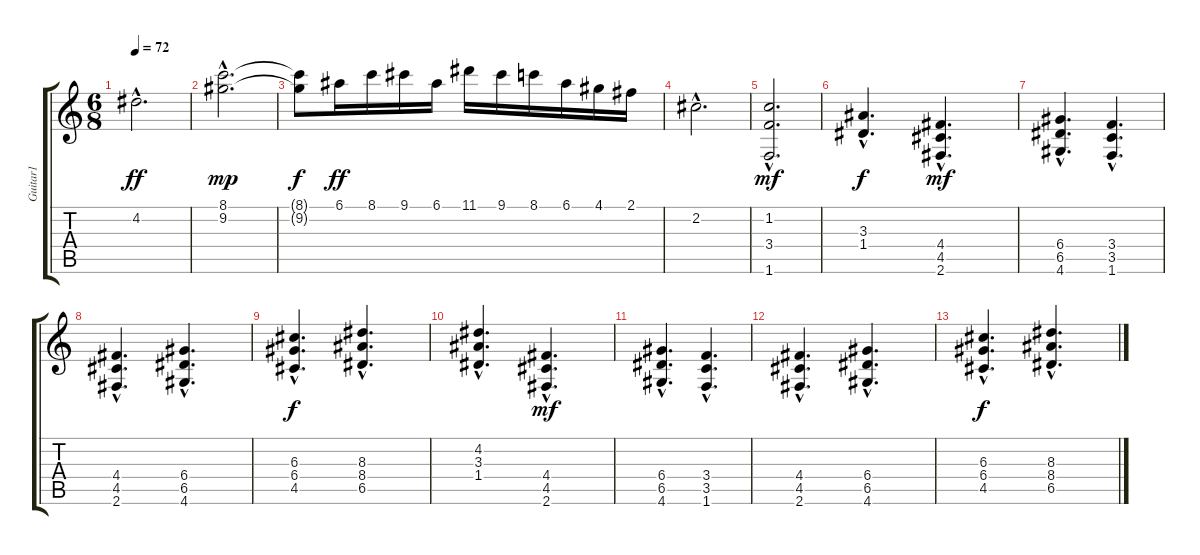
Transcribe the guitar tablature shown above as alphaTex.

\track ("Guitar1" "Guitar1") {instrument overdrivenguitar}
\staff {score tabs}
\tuning (E4 B3 G3 D3 A2 E2) {hide}
\ts (6 8)
\tempo 72
\clef g2
\ks c
4.2{hac}.2{d dy ff} |
(8.1{hac} 9.2{hac}).2{d dy mp} |
(8.1{t} 9.2{t}).8{dy f} 6.1.16{dy ff} 8.1.16 9.1.16 6.1.16 11.1.16 9.1.16 8.1.16 6.1.16 4.1.16 2.1.16 |
2.2{hac}.2{d} |
(1.2{hac} 3.4{hac} 1.6{hac}).2{d dy mf} |
(3.3{hac} 1.4{hac}).4{d dy f} (4.4{hac} 4.5{hac} 2.6{hac}).4{d dy mf} |
(6.4{hac} 6.5{hac} 4.6{hac}).4{d} (3.4{hac} 3.5{hac} 1.6{hac}).4{d} |
(4.4{hac} 4.5{hac} 2.6{hac}).4{d} (6.4{hac} 6.5{hac} 4.6{hac}).4{d} |
(6.3{hac} 6.4{hac} 4.5{hac}).4{d dy f} (8.3{hac} 8.4{hac} 6.5{hac}).4{d} |
(4.2{hac} 3.3{hac} 1.4{hac}).4{d} (4.4{hac} 4.5{hac} 2.6{hac}).4{d dy mf} |
(6.4{hac} 6.5{hac} 4.6{hac}).4{d} (3.4{hac} 3.5{hac} 1.6{hac}).4{d} |
(4.4{hac} 4.5{hac} 2.6{hac}).4{d} (6.4{hac} 6.5{hac} 4.6{hac}).4{d} |
(6.3{hac} 6.4{hac} 4.5{hac}).4{d dy f} (8.3{hac} 8.4{hac} 6.5{hac}).4{d}
